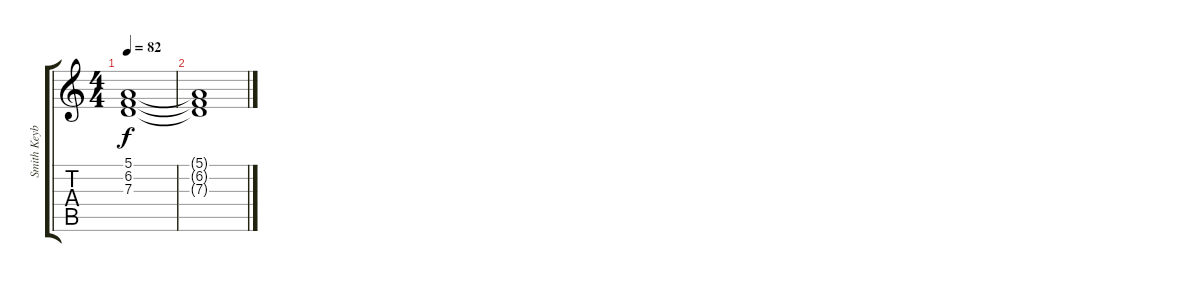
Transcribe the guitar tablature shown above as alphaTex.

\track ("Smith Keyboard" "Smith Keyb") {instrument synthstrings1}
\staff {score tabs}
\tuning (E4 B3 G3 D3 A2 E2) {hide}
\ts (4 4)
\tempo 82
\clef g2
\ks c
(5.1 6.2 7.3).1{dy f volume 10} |
(5.1{t} 6.2{t} 7.3{t}).1
